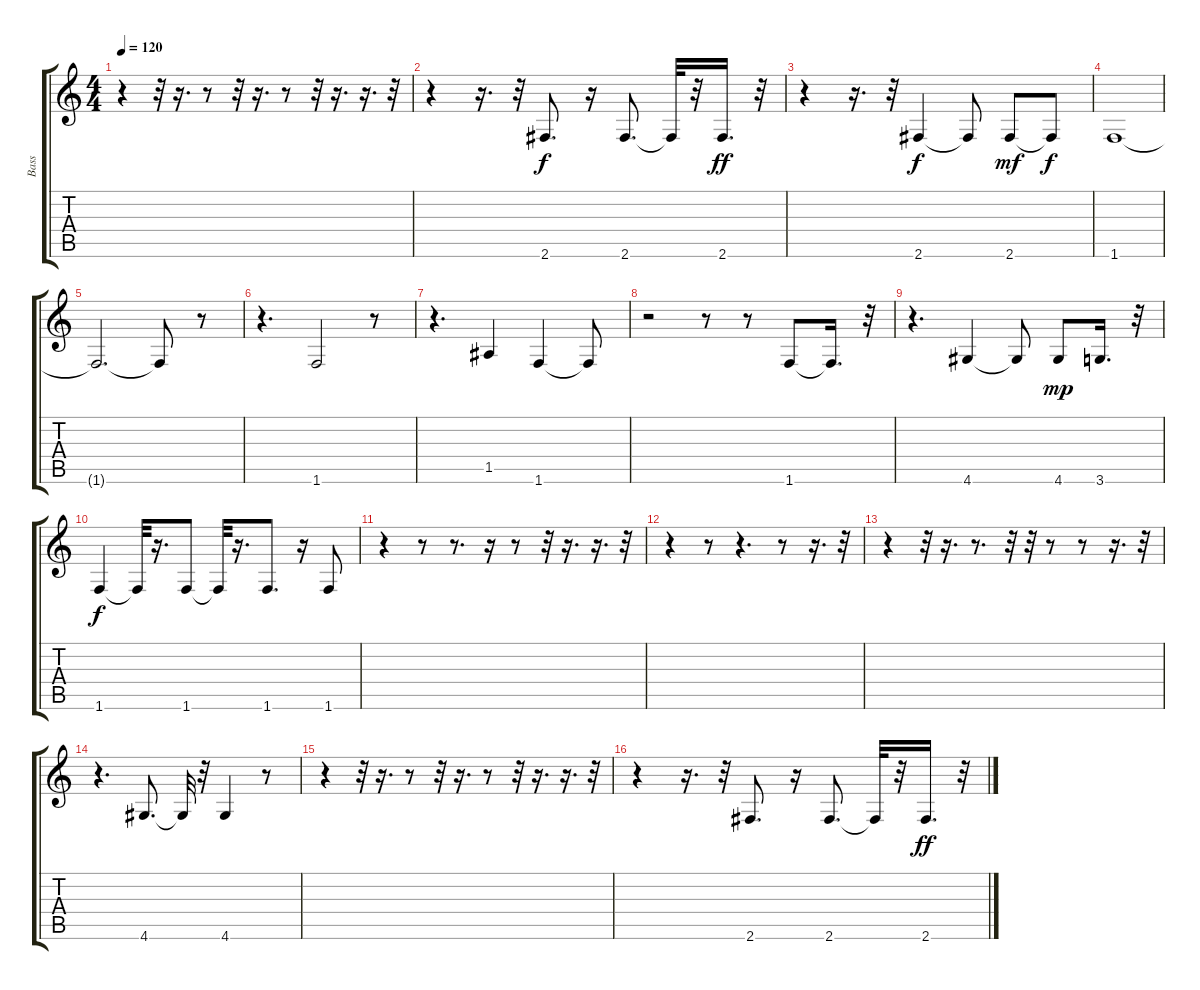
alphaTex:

\track ("Bass" "Bass") {instrument slapbass2}
\staff {score tabs}
\tuning (E4 B3 G3 D3 A2 E2) {hide}
\ts (4 4)
\tempo 120
\clef g2
\ks c
r.4{dy f} r.32 r.16{d} r.8 r.32 r.16{d} r.8 r.32 r.16{d} r.16{d} r.32 |
r.4 r.16{d} r.32 2.6.8{d} r.16 2.6.8{d} 2.6{t}.32 r.32 2.6.16{d dy ff} r.32 |
r.4 r.16{d} r.32 2.6.4{dy f} 2.6{t}.8 2.6.8{dy mf} 2.6{t}.8{dy f} |
1.6.1 |
1.6{t}.2{d} 1.6{t}.8 r.8 |
r.4{d} 1.6.2 r.8 |
r.4{d} 1.5.4 1.6.4 1.6{t}.8 |
r.2 r.8 r.8 1.6.8 1.6{t}.16{d} r.32 |
r.4{d} 4.6.4 4.6{t}.8 4.6.8{dy mp} 3.6.16{d} r.32 |
1.6.4{dy f} 1.6{t}.32 r.16{d} 1.6.8 1.6{t}.32 r.16{d} 1.6.8{d} r.16 1.6.8 |
r.4 r.8 r.8{d} r.16 r.8 r.32 r.16{d} r.16{d} r.32 |
r.4 r.8 r.4{d} r.8 r.16{d} r.32 |
r.4 r.32 r.16{d} r.8{d} r.32 r.32 r.8 r.8 r.16{d} r.32 |
r.4{d} 4.6.8{d} 4.6{t}.32 r.32 4.6.4 r.8 |
r.4 r.32 r.16{d} r.8 r.32 r.16{d} r.8 r.32 r.16{d} r.16{d} r.32 |
r.4 r.16{d} r.32 2.6.8{d} r.16 2.6.8{d} 2.6{t}.32 r.32 2.6.16{d dy ff} r.32
